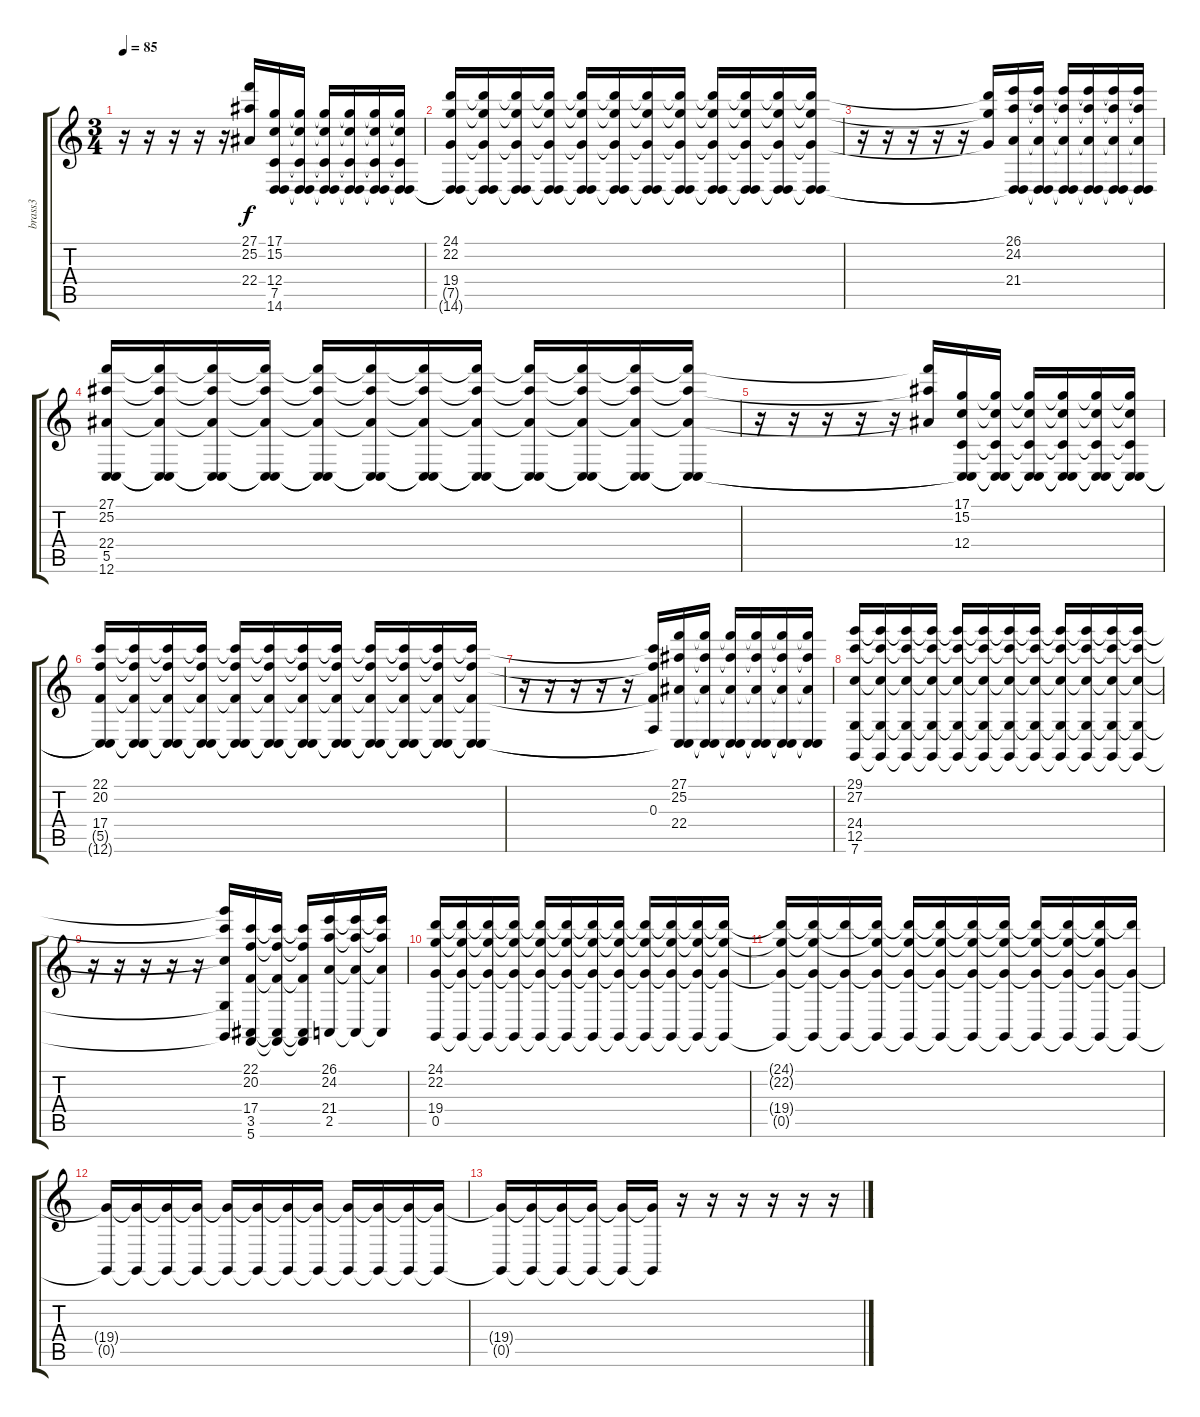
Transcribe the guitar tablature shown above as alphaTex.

\track ("brass3" "brass3") {instrument stringensemble2}
\staff {score tabs}
\tuning (D4 A3 F3 C3 G2 C2) {hide}
\ts (3 4)
\tempo 85
\clef g2
\ks c
r.16{dy f} r.16 r.16 r.16 r.16 (27.1{t} 25.2{t} 22.4{t}).16 (17.1 15.2 12.4 7.5{t} 14.6{t}).16 (17.1{t} 15.2{t} 12.4{t} 7.5{t} 14.6{t}).16 (17.1{t} 15.2{t} 12.4{t} 7.5{t} 14.6{t}).16 (17.1{t} 15.2{t} 12.4{t} 7.5{t} 14.6{t}).16 (17.1{t} 15.2{t} 12.4{t} 7.5{t} 14.6{t}).16 (17.1{t} 15.2{t} 12.4{t} 7.5{t} 14.6{t}).16 |
(24.1 22.2 19.4 7.5{t} 14.6{t}).16 (24.1{t} 22.2{t} 19.4{t} 7.5{t} 14.6{t}).16 (24.1{t} 22.2{t} 19.4{t} 7.5{t} 14.6{t}).16 (24.1{t} 22.2{t} 19.4{t} 7.5{t} 14.6{t}).16 (24.1{t} 22.2{t} 19.4{t} 7.5{t} 14.6{t}).16 (24.1{t} 22.2{t} 19.4{t} 7.5{t} 14.6{t}).16 (24.1{t} 22.2{t} 19.4{t} 7.5{t} 14.6{t}).16 (24.1{t} 22.2{t} 19.4{t} 7.5{t} 14.6{t}).16 (24.1{t} 22.2{t} 19.4{t} 7.5{t} 14.6{t}).16 (24.1{t} 22.2{t} 19.4{t} 7.5{t} 14.6{t}).16 (24.1{t} 22.2{t} 19.4{t} 7.5{t} 14.6{t}).16 (24.1{t} 22.2{t} 19.4{t} 7.5{t} 14.6{t}).16 |
r.16 r.16 r.16 r.16 r.16 (24.1{t} 22.2{t} 19.4{t}).16 (26.1 24.2 21.4 7.5{t} 14.6{t}).16 (26.1{t} 24.2{t} 21.4{t} 7.5{t} 14.6{t}).16 (26.1{t} 24.2{t} 21.4{t} 7.5{t} 14.6{t}).16 (26.1{t} 24.2{t} 21.4{t} 7.5{t} 14.6{t}).16 (26.1{t} 24.2{t} 21.4{t} 7.5{t} 14.6{t}).16 (26.1{t} 24.2{t} 21.4{t} 7.5{t} 14.6{t}).16 |
(27.1 25.2 22.4 5.5 12.6).16 (27.1{t} 25.2{t} 22.4{t} 5.5{t} 12.6{t}).16 (27.1{t} 25.2{t} 22.4{t} 5.5{t} 12.6{t}).16 (27.1{t} 25.2{t} 22.4{t} 5.5{t} 12.6{t}).16 (27.1{t} 25.2{t} 22.4{t} 5.5{t} 12.6{t}).16 (27.1{t} 25.2{t} 22.4{t} 5.5{t} 12.6{t}).16 (27.1{t} 25.2{t} 22.4{t} 5.5{t} 12.6{t}).16 (27.1{t} 25.2{t} 22.4{t} 5.5{t} 12.6{t}).16 (27.1{t} 25.2{t} 22.4{t} 5.5{t} 12.6{t}).16 (27.1{t} 25.2{t} 22.4{t} 5.5{t} 12.6{t}).16 (27.1{t} 25.2{t} 22.4{t} 5.5{t} 12.6{t}).16 (27.1{t} 25.2{t} 22.4{t} 5.5{t} 12.6{t}).16 |
r.16 r.16 r.16 r.16 r.16 (27.1{t} 25.2{t} 22.4{t}).16 (17.1 15.2 12.4 5.5{t} 12.6{t}).16 (17.1{t} 15.2{t} 12.4{t} 5.5{t} 12.6{t}).16 (17.1{t} 15.2{t} 12.4{t} 5.5{t} 12.6{t}).16 (17.1{t} 15.2{t} 12.4{t} 5.5{t} 12.6{t}).16 (17.1{t} 15.2{t} 12.4{t} 5.5{t} 12.6{t}).16 (17.1{t} 15.2{t} 12.4{t} 5.5{t} 12.6{t}).16 |
(22.1 20.2 17.4 5.5{t} 12.6{t}).16 (22.1{t} 20.2{t} 17.4{t} 5.5{t} 12.6{t}).16 (22.1{t} 20.2{t} 17.4{t} 5.5{t} 12.6{t}).16 (22.1{t} 20.2{t} 17.4{t} 5.5{t} 12.6{t}).16 (22.1{t} 20.2{t} 17.4{t} 5.5{t} 12.6{t}).16 (22.1{t} 20.2{t} 17.4{t} 5.5{t} 12.6{t}).16 (22.1{t} 20.2{t} 17.4{t} 5.5{t} 12.6{t}).16 (22.1{t} 20.2{t} 17.4{t} 5.5{t} 12.6{t}).16 (22.1{t} 20.2{t} 17.4{t} 5.5{t} 12.6{t}).16 (22.1{t} 20.2{t} 17.4{t} 5.5{t} 12.6{t}).16 (22.1{t} 20.2{t} 17.4{t} 5.5{t} 12.6{t}).16 (22.1{t} 20.2{t} 17.4{t} 5.5{t} 12.6{t}).16 |
r.16 r.16 r.16 r.16 r.16 (22.1{t} 20.2{t} 0.3 17.4{t}).16 (27.1 25.2 22.4 5.5{t} 12.6{t}).16 (27.1{t} 25.2{t} 22.4{t} 5.5{t} 12.6{t}).16 (27.1{t} 25.2{t} 22.4{t} 5.5{t} 12.6{t}).16 (27.1{t} 25.2{t} 22.4{t} 5.5{t} 12.6{t}).16 (27.1{t} 25.2{t} 22.4{t} 5.5{t} 12.6{t}).16 (27.1{t} 25.2{t} 22.4{t} 5.5{t} 12.6{t}).16 |
(29.1 27.2 24.4 12.5 7.6).16 (29.1{t} 27.2{t} 24.4{t} 12.5{t} 7.6{t}).16 (29.1{t} 27.2{t} 24.4{t} 12.5{t} 7.6{t}).16 (29.1{t} 27.2{t} 24.4{t} 12.5{t} 7.6{t}).16 (29.1{t} 27.2{t} 24.4{t} 12.5{t} 7.6{t}).16 (29.1{t} 27.2{t} 24.4{t} 12.5{t} 7.6{t}).16 (29.1{t} 27.2{t} 24.4{t} 12.5{t} 7.6{t}).16 (29.1{t} 27.2{t} 24.4{t} 12.5{t} 7.6{t}).16 (29.1{t} 27.2{t} 24.4{t} 12.5{t} 7.6{t}).16 (29.1{t} 27.2{t} 24.4{t} 12.5{t} 7.6{t}).16 (29.1{t} 27.2{t} 24.4{t} 12.5{t} 7.6{t}).16 (29.1{t} 27.2{t} 24.4{t} 12.5{t} 7.6{t}).16 |
r.16 r.16 r.16 r.16 r.16 (29.1{t} 27.2{t} 24.4{t} 12.5{t} 7.6{t}).16 (22.1 20.2 17.4 3.5 5.6).16 (22.1{t} 20.2{t} 17.4{t} 3.5{t} 5.6{t}).16 (22.1{t} 20.2{t} 17.4{t} 3.5{t} 5.6{t}).16 (26.1 24.2 21.4 2.5).16 (26.1{t} 24.2{t} 21.4{t} 2.5{t}).16 (26.1{t} 24.2{t} 21.4{t} 2.5{t}).16 |
(24.1 22.2 19.4 0.5).16 (24.1{t} 22.2{t} 19.4{t} 0.5{t}).16 (24.1{t} 22.2{t} 19.4{t} 0.5{t}).16 (24.1{t} 22.2{t} 19.4{t} 0.5{t}).16 (24.1{t} 22.2{t} 19.4{t} 0.5{t}).16 (24.1{t} 22.2{t} 19.4{t} 0.5{t}).16 (24.1{t} 22.2{t} 19.4{t} 0.5{t}).16 (24.1{t} 22.2{t} 19.4{t} 0.5{t}).16 (24.1{t} 22.2{t} 19.4{t} 0.5{t}).16 (24.1{t} 22.2{t} 19.4{t} 0.5{t}).16 (24.1{t} 22.2{t} 19.4{t} 0.5{t}).16 (24.1{t} 22.2{t} 19.4{t} 0.5{t}).16 |
(24.1{t} 22.2{t} 19.4{t} 0.5{t}).16 (24.1{t} 22.2{t} 19.4{t} 0.5{t}).16 (24.1{t} 19.4{t} 0.5{t}).16 (24.1{t} 22.2{t} 19.4{t} 0.5{t}).16 (24.1{t} 22.2{t} 19.4{t} 0.5{t}).16 (24.1{t} 22.2{t} 19.4{t} 0.5{t}).16 (24.1{t} 22.2{t} 19.4{t} 0.5{t}).16 (24.1{t} 22.2{t} 19.4{t} 0.5{t}).16 (24.1{t} 22.2{t} 19.4{t} 0.5{t}).16 (24.1{t} 22.2{t} 19.4{t} 0.5{t}).16 (24.1{t} 22.2{t} 19.4{t} 0.5{t}).16 (24.1{t} 19.4{t} 0.5{t}).16 |
(19.4{t} 0.5{t}).16 (19.4{t} 0.5{t}).16 (19.4{t} 0.5{t}).16 (19.4{t} 0.5{t}).16 (19.4{t} 0.5{t}).16 (19.4{t} 0.5{t}).16 (19.4{t} 0.5{t}).16 (19.4{t} 0.5{t}).16 (19.4{t} 0.5{t}).16 (19.4{t} 0.5{t}).16 (19.4{t} 0.5{t}).16 (19.4{t} 0.5{t}).16 |
(19.4{t} 0.5{t}).16 (19.4{t} 0.5{t}).16 (19.4{t} 0.5{t}).16 (19.4{t} 0.5{t}).16 (19.4{t} 0.5{t}).16 (19.4{t} 0.5{t}).16 r.16 r.16 r.16 r.16 r.16 r.16
